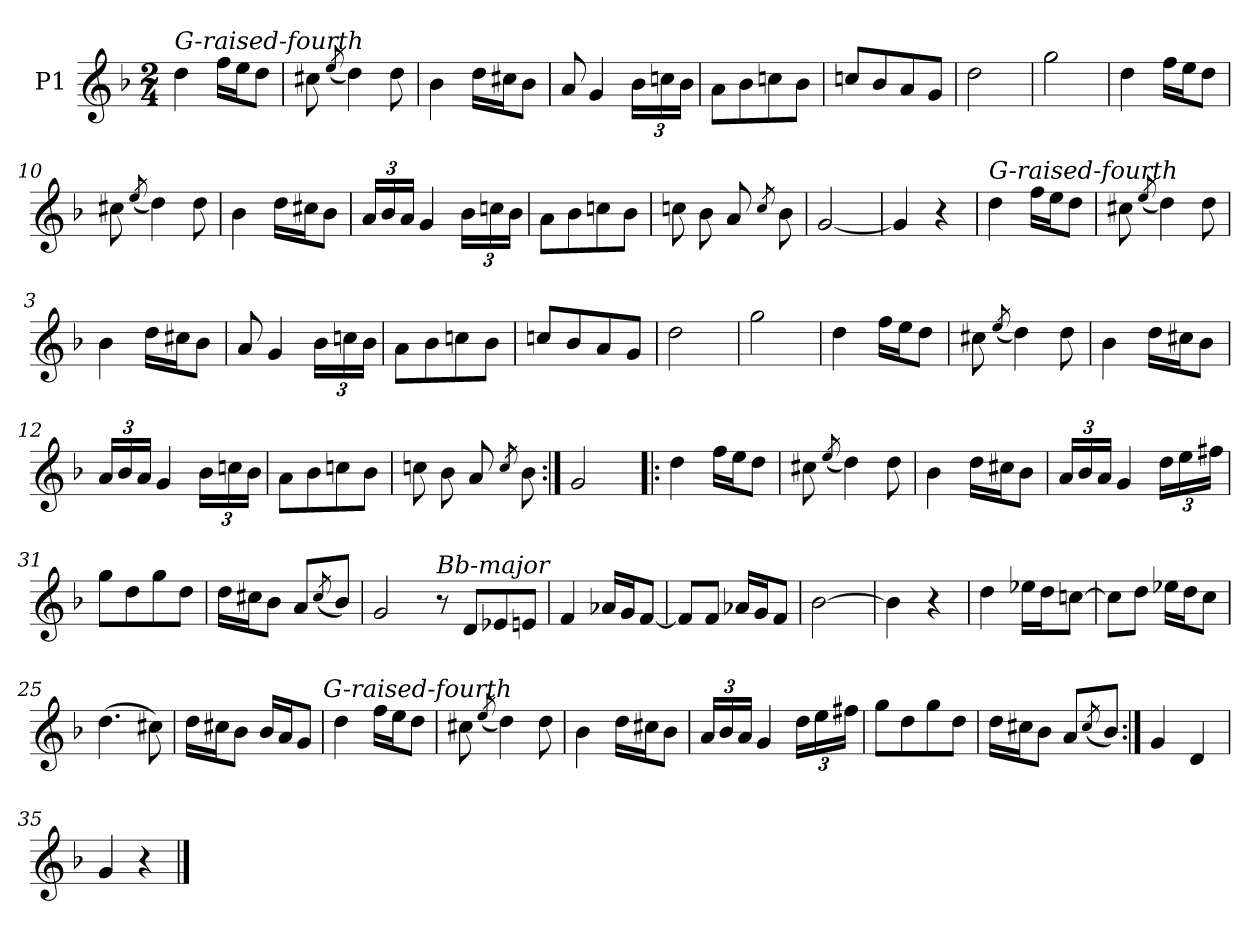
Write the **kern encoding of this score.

**kern
*part1
*staff1
*I"P1
*clefG2
*k[b-]
*G:dor
*M2/4
=1
!LO:TX:a:i:t=G-raised-fourth
4dd
16ffLL
16eeJ
8ddJ
=2
8cc#X
(8qee/
4dd)
8dd
=3
4b-
16ddLL
16cc#XJ
8b-J
=4
8a
4g
24b-LL
24ccn
24b-JJ
=5
8aL
8b-
8ccn
8b-J
=6
8ccnL
8b-
8a
8gJ
=7
2dd
=8
2gg
=9
4dd
16ffLL
16eeJ
8ddJ
=10
8cc#X
(8qee/
4dd)
8dd
=11
4b-
16ddLL
16cc#XJ
8b-J
=12
24aLL
24b-
24aJJ
4g
24b-LL
24ccn
24b-JJ
=13
8aL
8b-
8ccn
8b-J
=14
8ccn
8b-
8a
8qcc/
8b-
=15
[2g
=16
4g]
4r
=1
!LO:TX:a:i:t=G-raised-fourth
4dd
16ffLL
16eeJ
8ddJ
=2
8cc#X
(8qee/
4dd)
8dd
=3
4b-
16ddLL
16cc#XJ
8b-J
=4
8a
4g
24b-LL
24ccn
24b-JJ
=5
8aL
8b-
8ccn
8b-J
=6
8ccnL
8b-
8a
8gJ
=7
2dd
=8
2gg
=9
4dd
16ffLL
16eeJ
8ddJ
=10
8cc#X
(8qee/
4dd)
8dd
=11
4b-
16ddLL
16cc#XJ
8b-J
=12
24aLL
24b-
24aJJ
4g
24b-LL
24ccn
24b-JJ
=13
8aL
8b-
8ccn
8b-J
=14
8ccn
8b-
8a
8qcc/
8b-
=17:|!
2g
=27!|:
4dd
16ffLL
16eeJ
8ddJ
=28
8cc#X
(8qee/
4dd)
8dd
=29
4b-
16ddLL
16cc#XJ
8b-J
=30
24aLL
24b-
24aJJ
4g
24ddLL
24ee
24ff#XJJ
=31
8ggL
8dd
8gg
8ddJ
=32
16ddLL
16cc#XJ
8b-J
8aL
(8qcc#/
8b-J)
=33
2g
!LO:TX:a:i:t=Bb-major
8r
8dL
8e-X
8enJ
=19
4f
16a-XLL
16gJ
[8fJ
=20
8fL]
8fJ
16a-XLL
16gJ
8fJ
=21
[2b-
=22
4b-]
4r
=23
4dd
16ee-XLL
16ddJ
[8ccnJ
=24
8ccL]
8ddJ
16ee-XLL
16ddJ
8ccJ
=25
(4.dd
8cc#X)
=26
16ddLL
16cc#XJ
8b-J
16b-LL
16aJ
8gJ
!LO:TX:a:i:t=G-raised-fourth
=27
4dd
16ffLL
16eeJ
8ddJ
=28
8cc#X
(8qee/
4dd)
8dd
=29
4b-
16ddLL
16cc#XJ
8b-J
=30
24aLL
24b-
24aJJ
4g
24ddLL
24ee
24ff#XJJ
=31
8ggL
8dd
8gg
8ddJ
=32
16ddLL
16cc#XJ
8b-J
8aL
(8qcc#/
8b-J)
=34:|!
4g
4d
=35
4g
4r
==
*-
